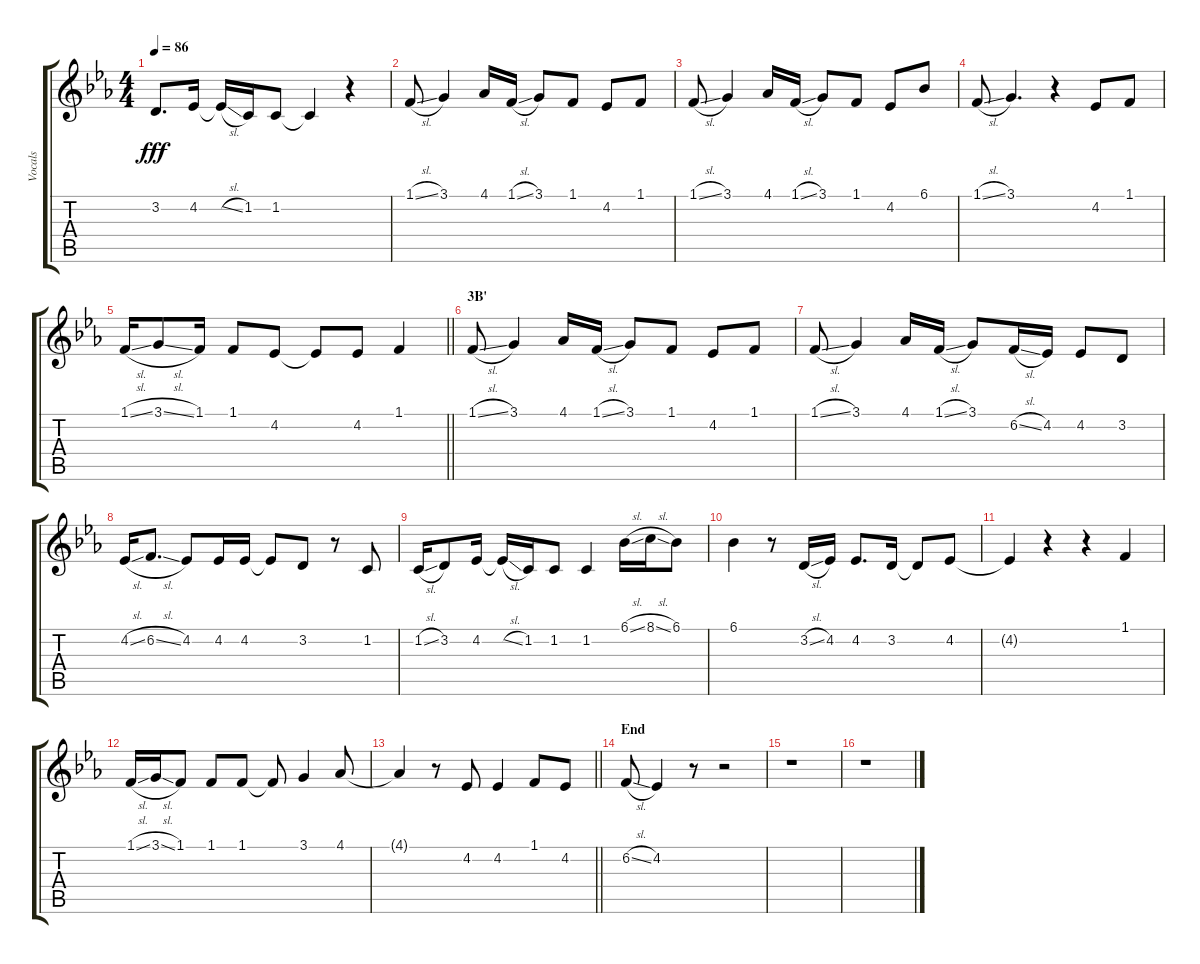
\track ("Vocals" "Vocals") {instrument voiceoohs}
\staff {score tabs}
\tuning (E4 B3 G3 D3 A2 E2) {hide}
\ts (4 4)
\tempo 86
\clef g2
\ks eb
3.2.8{d dy fff} 4.2.16 4.2{sl t}.16 1.2.16 1.2.8 1.2{t}.4 r.4 |
1.1{sl}.8 3.1.4 4.1.16 1.1{sl}.16 3.1.8 1.1.8 4.2.8 1.1.8 |
1.1{sl}.8 3.1.4 4.1.16 1.1{sl}.16 3.1.8 1.1.8 4.2.8 6.1.8 |
1.1{sl}.8 3.1.4{d} r.4 4.2.8 1.1.8 |
\barLineRight lightlight
1.1{sl}.16 3.1{sl}.8 1.1.16 1.1.8 4.2.8 4.2{t}.8 4.2.8 1.1.4 |
\section ("" "3B'")
1.1{sl}.8 3.1.4 4.1.16 1.1{sl}.16 3.1.8 1.1.8 4.2.8 1.1.8 |
1.1{sl}.8 3.1.4 4.1.16 1.1{sl}.16 3.1.8 6.2{sl}.16 4.2.16 4.2.8 3.2.8 |
4.2{sl}.16 6.2{sl}.8{d} 4.2.8 4.2.16 4.2.16 4.2{t}.8 3.2.8 r.8 1.2.8 |
1.2{sl}.16 3.2.8 4.2.16 4.2{sl t}.16 1.2.16 1.2.8 1.2.4 6.1{sl}.16 8.1{sl}.16 6.1.8 |
6.1.4 r.8 3.2{sl}.16 4.2.16 4.2.8{d} 3.2.16 3.2{t}.8 4.2.8 |
4.2{t}.4 r.4 r.4 1.1.4 |
1.1{sl}.16 3.1{sl}.16 1.1.8 1.1.8 1.1.8 1.1{t}.8 3.1.4 4.1.8 |
\barLineRight lightlight
4.1{t}.4 r.8 4.2.8 4.2.4 1.1.8 4.2.8 |
\section ("" "End")
6.2{sl}.8 4.2.4 r.8 r.2 |
r.1 |
r.1
